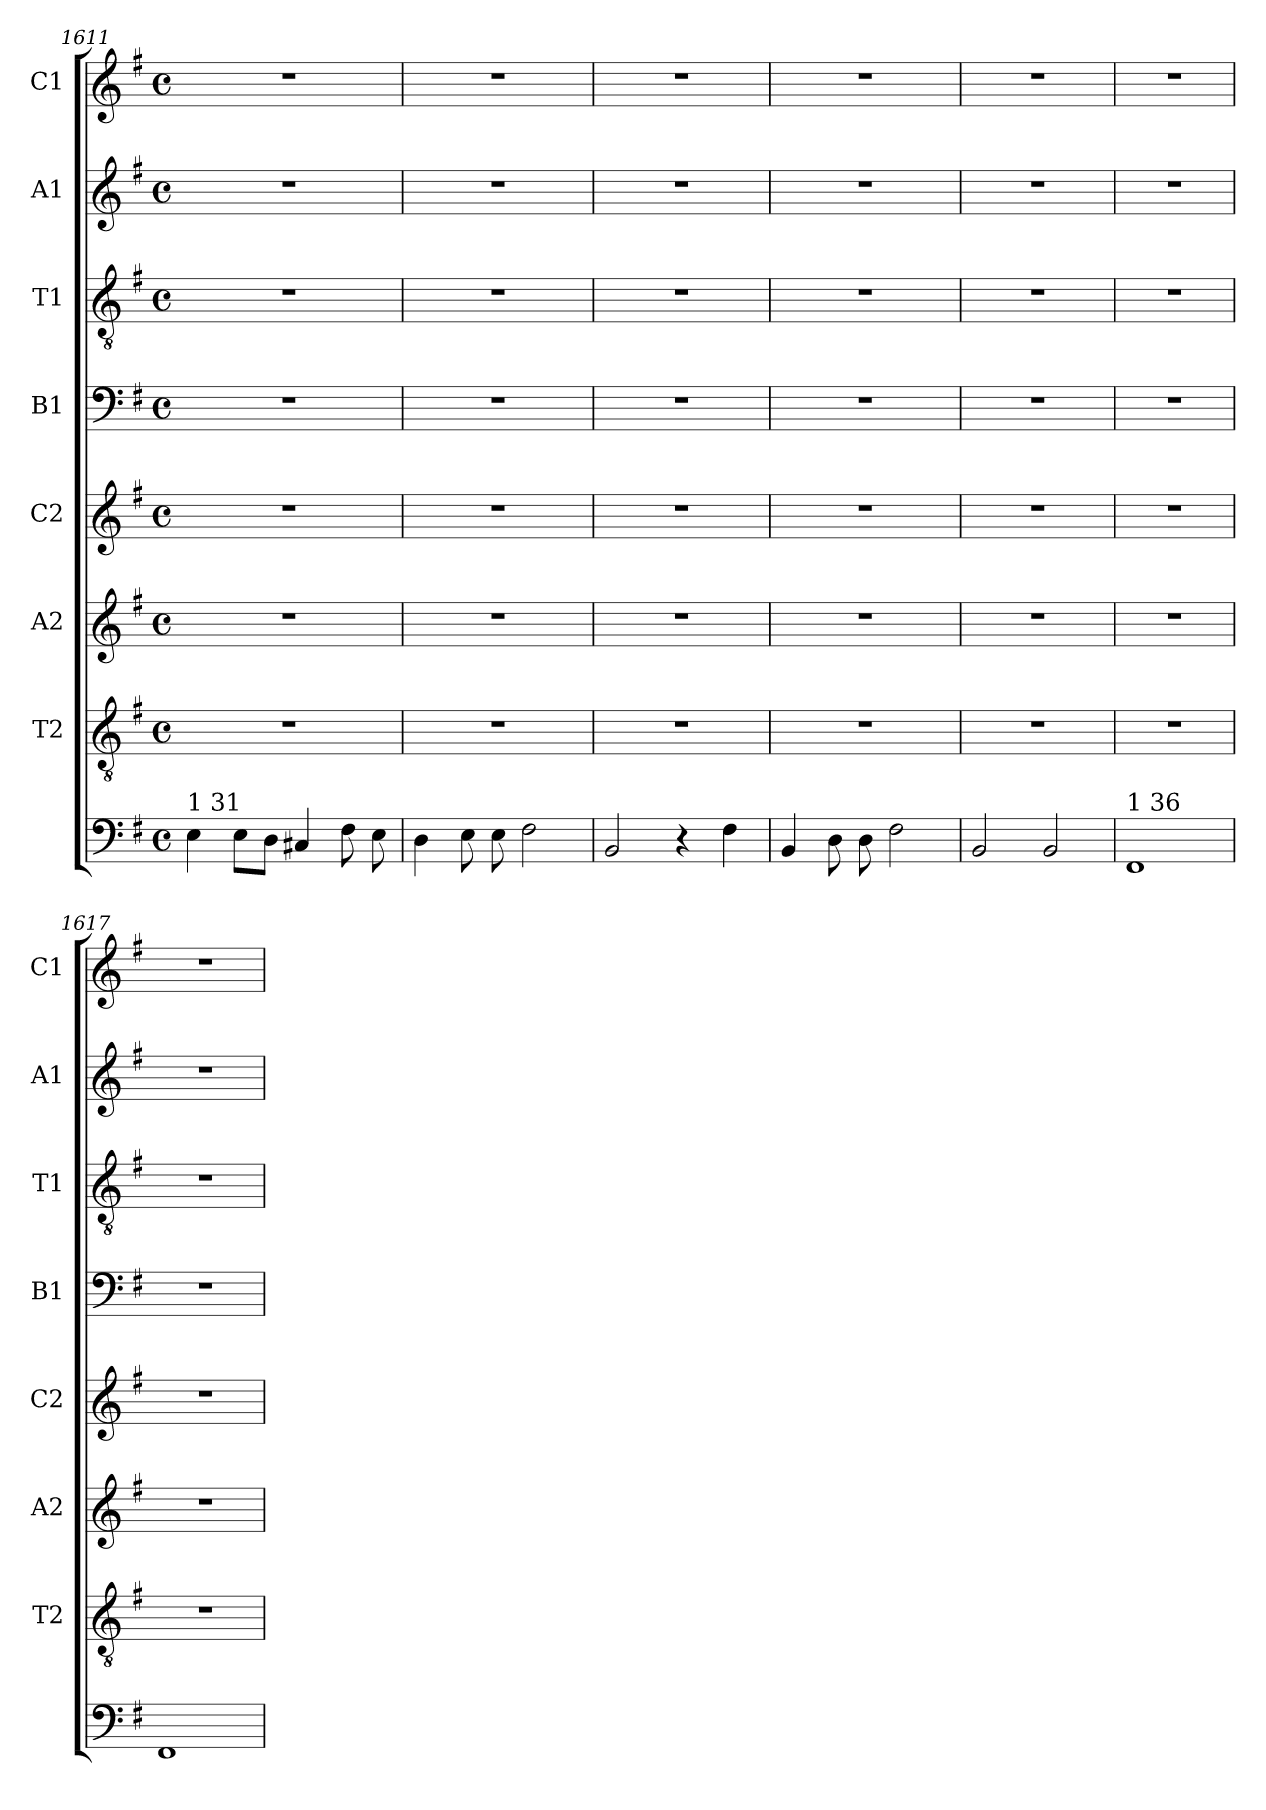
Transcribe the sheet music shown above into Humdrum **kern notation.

**kern	**kern	**kern	**kern	**kern	**kern	**kern	**kern
*part8	*part7	*part6	*part5	*part4	*part3	*part2	*part1
*staff8	*staff7	*staff6	*staff5	*staff4	*staff3	*staff2	*staff1
*	*I"T2	*I"A2	*I"C2	*I"B1	*I"T1	*I"A1	*I"C1
*	*I'T2	*I'A2	*I'C2	*I'B1	*I'T1	*I'A1	*I'C1
!!LO:LB:g=z
*clefF4	*clefGv2	*clefG2	*clefG2	*clefF4	*clefGv2	*clefG2	*clefG2
*k[f#]	*k[f#]	*k[f#]	*k[f#]	*k[f#]	*k[f#]	*k[f#]	*k[f#]
*G:	*G:	*G:	*G:	*G:	*G:	*G:	*G:
*M4/4	*M4/4	*M4/4	*M4/4	*M4/4	*M4/4	*M4/4	*M4/4
*met(c)	*met(c)	*met(c)	*met(c)	*met(c)	*met(c)	*met(c)	*met(c)
=1611	=1611	=1611	=1611	=1611	=1611	=1611	=1611
!LO:TX:a:t=1 31	!	!	!	!	!	!	!
4E\	1r	1r	1r	1r	1r	1r	1r
8E\L	.	.	.	.	.	.	.
8D\J	.	.	.	.	.	.	.
4C#X/	.	.	.	.	.	.	.
8F#\	.	.	.	.	.	.	.
8E\	.	.	.	.	.	.	.
=1612	=1612	=1612	=1612	=1612	=1612	=1612	=1612
4D\	1r	1r	1r	1r	1r	1r	1r
8E\	.	.	.	.	.	.	.
8E\	.	.	.	.	.	.	.
2F#\	.	.	.	.	.	.	.
=1613	=1613	=1613	=1613	=1613	=1613	=1613	=1613
2BB/	1r	1r	1r	1r	1r	1r	1r
4r	.	.	.	.	.	.	.
4F#\	.	.	.	.	.	.	.
=1614	=1614	=1614	=1614	=1614	=1614	=1614	=1614
4BB/	1r	1r	1r	1r	1r	1r	1r
8D\	.	.	.	.	.	.	.
8D\	.	.	.	.	.	.	.
2F#\	.	.	.	.	.	.	.
=1615	=1615	=1615	=1615	=1615	=1615	=1615	=1615
2BB/	1r	1r	1r	1r	1r	1r	1r
2BB/	.	.	.	.	.	.	.
!!LO:LB:g=z
=1616	=1616	=1616	=1616	=1616	=1616	=1616	=1616
!LO:TX:a:t=1 36	!	!	!	!	!	!	!
1FF#	1r	1r	1r	1r	1r	1r	1r
=1617	=1617	=1617	=1617	=1617	=1617	=1617	=1617
1FF#	1r	1r	1r	1r	1r	1r	1r
=	=	=	=	=	=	=	=
*-	*-	*-	*-	*-	*-	*-	*-
